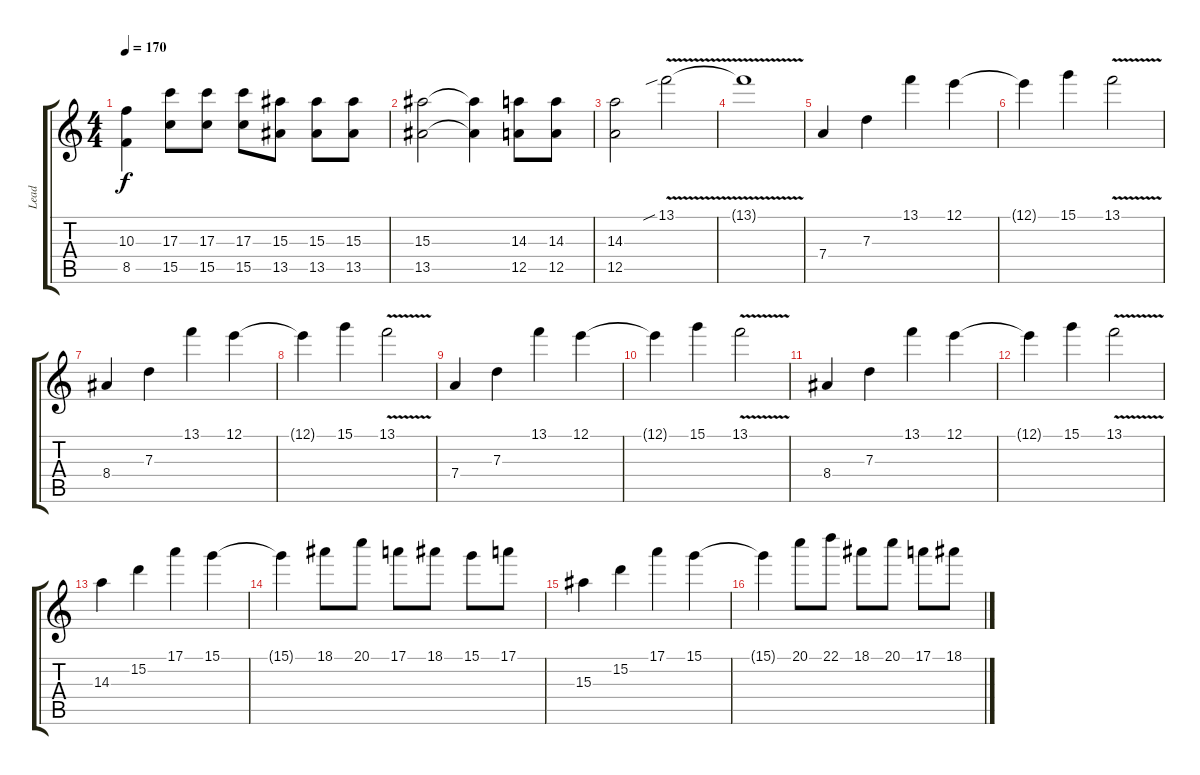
\track ("Lead" "Lead") {instrument overdrivenguitar}
\staff {score tabs}
\tuning (E4 B3 G3 D3 A2 D2) {hide}
\ts (4 4)
\tempo 170
\clef g2
\ks c
(10.3{t} 8.5{t}).4{dy f} (17.3 15.5).8 (17.3 15.5).8 (17.3 15.5).8 (15.3 13.5).8 (15.3 13.5).8 (15.3 13.5).8 |
(15.3 13.5).2 (15.3{t} 13.5{t}).4 (14.3 12.5).8 (14.3 12.5).8 |
(14.3 12.5).2 13.1{v sib}.2 |
13.1{t}.1 |
7.4.4 7.3.4 13.1.4 12.1.4 |
12.1{t}.4 15.1.4 13.1{v}.2 |
8.4.4 7.3.4 13.1.4 12.1.4 |
12.1{t}.4 15.1.4 13.1{v}.2 |
7.4.4 7.3.4 13.1.4 12.1.4 |
12.1{t}.4 15.1.4 13.1{v}.2 |
8.4.4 7.3.4 13.1.4 12.1.4 |
12.1{t}.4 15.1.4 13.1{v}.2 |
14.3.4 15.2.4 17.1.4 15.1.4 |
15.1{t}.4 18.1.8 20.1.8 17.1.8 18.1.8 15.1.8 17.1.8 |
15.3.4 15.2.4 17.1.4 15.1.4 |
15.1{t}.4 20.1.8 22.1.8 18.1.8 20.1.8 17.1.8 18.1.8
